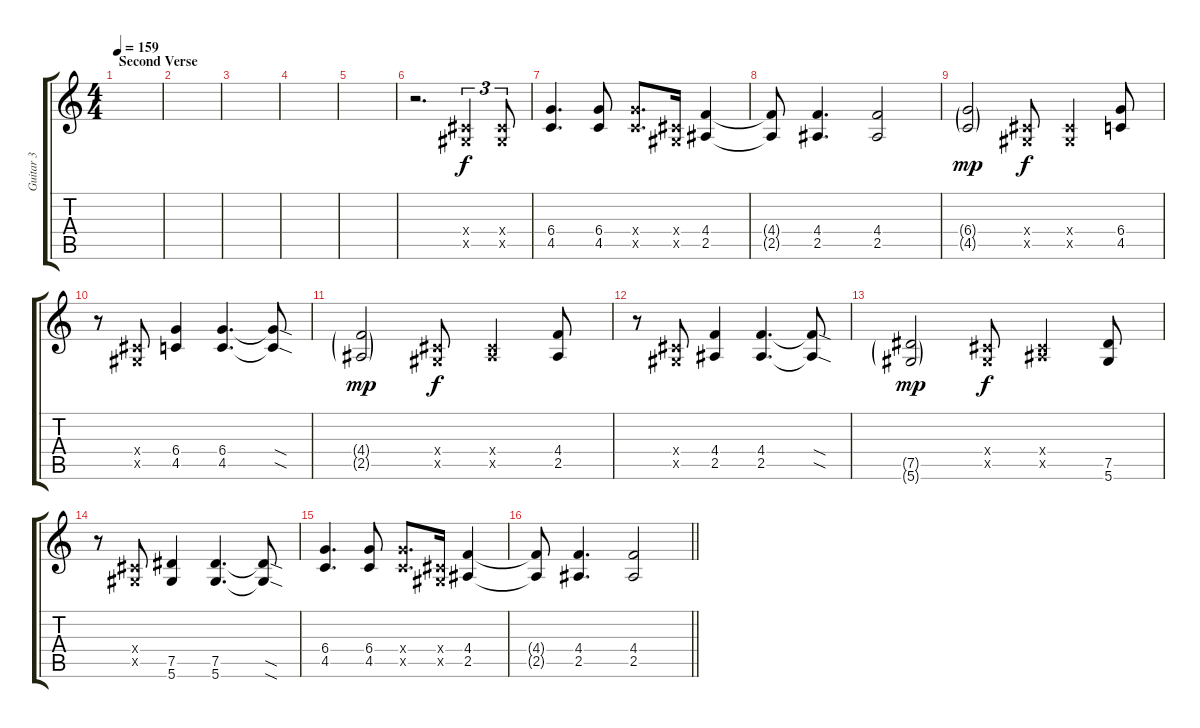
\track ("Guitar 3" "Guitar 3") {instrument distortionguitar}
\staff {score tabs}
\tuning (Eb4 Bb3 Gb3 Db3 Ab2 Eb2) {hide}
\ts (4 4)
\section ("" "Second Verse")
\tempo 159
\clef g2
\ks c
|
|
|
|
|
r.2{d} (0.4{x} 0.5{x}).4{tu (3 2)} (0.4{x} 0.5{x}).8{tu (3 2)} |
(6.4 4.5).4{d} (6.4 4.5).8 (6.4{x} 4.5{x}).8{d} (0.4{x} 0.5{x}).16 (4.4 2.5).4 |
(4.4{t} 2.5{t}).8 (4.4 2.5).4{d} (4.4 2.5).2 |
(6.4{g} 4.5{g}).2{dy mp} (0.4{x} 0.5{x}).8{dy f} (0.4{x} 0.5{x}).4 (6.4 4.5).8 |
r.8 (0.4{x} 0.5{x}).8 (6.4 4.5).4 (6.4 4.5).4{d} (6.4{sod t} 4.5{sod t}).8 |
(4.4{g} 2.5{g}).2{dy mp} (0.4{x} 0.5{x}).8{dy f} (0.4{x} 2.5{x}).4 (4.4 2.5).8 |
r.8 (0.4{x} 0.5{x}).8 (4.4 2.5).4 (4.4 2.5).4{d} (4.4{sod t} 2.5{sod t}).8 |
(7.5{g} 5.6{g}).2{dy mp} (0.4{x} 0.5{x}).8{dy f} (0.4{x} 2.5{x}).4 (7.5 5.6).8 |
r.8 (0.4{x} 0.5{x}).8 (7.5 5.6).4 (7.5 5.6).4{d} (7.5{sod t} 5.6{sod t}).8 |
(6.4 4.5).4{d} (6.4 4.5).8 (6.4{x} 4.5{x}).8{d} (0.4{x} 0.5{x}).16 (4.4 2.5).4 |
\barLineRight lightlight
(4.4{t} 2.5{t}).8 (4.4 2.5).4{d} (4.4 2.5).2
